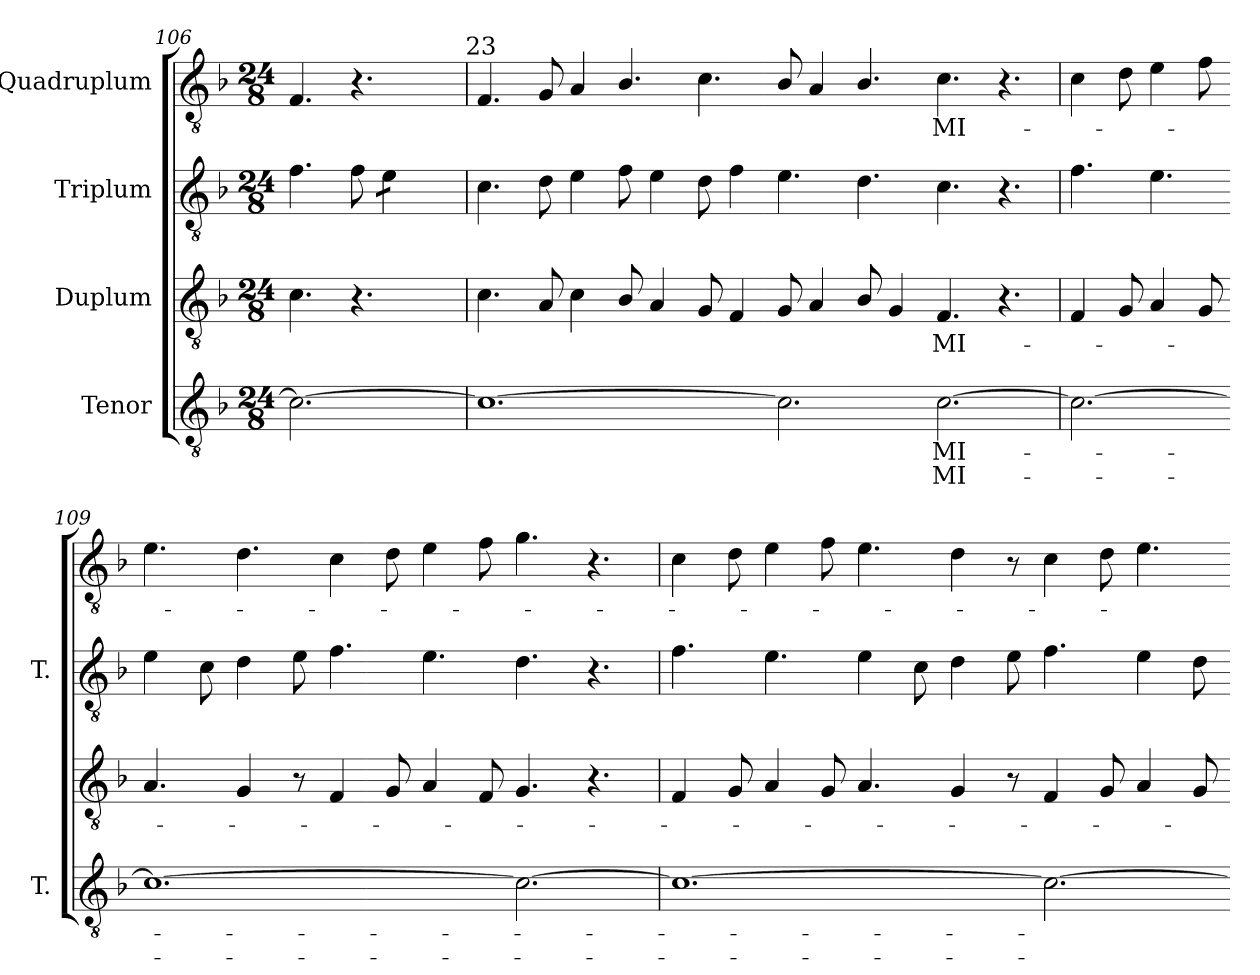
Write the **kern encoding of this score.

**kern	**text	**text	**kern	**text	**kern	**kern	**text
*part4	*part4	*part4	*part3	*part3	*part2	*part1	*part1
*staff4	*staff4	*staff4	*staff3	*staff3	*staff2	*staff1	*staff1
*I"Tenor	*	*	*I"Duplum	*	*I"Triplum	*I"Quadruplum	*
*I'T.	*	*	*	*	*I'T.	*	*
!!LO:LB:g=z
*clefGv2	*	*	*clefGv2	*	*clefGv2	*clefGv2	*
*ITrd7c12	*	*	*ITrd7c12	*	*ITrd7c12	*ITrd7c12	*
*k[b-]	*	*	*k[b-]	*	*k[b-]	*k[b-]	*
*F:	*	*	*F:	*	*F:	*F:	*
*M24/8	*	*	*M24/8	*	*M24/8	*M24/8	*
=106	=106	=106	=106	=106	=106	=106	=106
*	*	*	*	*	*	*^	*
2.Ci\_	.	.	4.Ci\	.	4.Fi\	4.FFi/	2ryy	.
.	.	.	4.r	.	8Fi\	4.r	.	.
*	*	*	*	*	*tremolo	*	*	*
.	.	.	.	.	8Ei\L	.	8ryy	.
.	.	.	.	.	8Ei\J	.	16ryy	.
*	*	*	*	*	*Xtremolo	*	*	*
.	.	.	.	.	.	.	32ryy	.
.	.	.	.	.	.	.	64ryy	.
.	.	.	.	.	.	.	128...ryy	.
!	!	!	!	!	!	!	!LO:TX:a:t=23	!
.	.	.	.	.	.	.	1024ryy	.
*	*	*	*	*	*	*v	*v	*
=107	=107	=107	=107	=107	=107	=107	=107
1.Ci_	.	.	4.Ci\	.	4.Ci\	4.FFi/	.
.	.	.	8AAi/	.	8Di\	8GGi/	.
.	.	.	4Ci\	.	4Ei\	4AAi/	.
.	.	.	8BB-i/	.	8Fi\	4.BB-i/	.
.	.	.	4AAi/	.	4Ei\	.	.
.	.	.	8GGi/	.	8Di\	4.Ci\	.
.	.	.	4FFi/	.	4Fi\	.	.
2.Ci\]	.	.	8GGi/	.	4.Ei\	8BB-i/	.
.	.	.	4AAi/	.	.	4AAi/	.
.	.	.	8BB-i/	.	4.Di\	4.BB-i/	.
.	.	.	4GGi/	.	.	.	.
!	!LO:LY:a:color=#000000	!LO:LY:b:color=#000000	!	!	!	!	!
!	!	!	!	!LO:LY:a:color=#000000	!	!	!
!	!	!	!	!	!	!	!LO:LY:b:color=#000000
[2.Ci\	-MI-	-MI-	4.FFi/	-MI-	4.Ci\	4.Ci\	MI-
.	.	.	4.r	.	4.r	4.r	.
=108	=108	=108	=108	=108	=108	=108	=108
2.Ci\_	.	.	4FFi/	.	4.Fi\	4Ci\	.
.	.	.	8GGi/	.	.	8Di\	.
.	.	.	4AAi/	.	4.Ei\	4Ei\	.
.	.	.	8GGi/	.	.	8Fi\	.
!!LO:PB:g=z
=109-	=109-	=109-	=109-	=109-	=109-	=109-	=109-
1.Ci_	.	.	4.AAi/	.	4Ei\	4.Ei\	.
.	.	.	.	.	8Ci\	.	.
.	.	.	4GGi/	.	4Di\	4.Di\	.
.	.	.	8r	.	8Ei\	.	.
.	.	.	4FFi/	.	4.Fi\	4Ci\	.
.	.	.	8GGi/	.	.	8Di\	.
.	.	.	4AAi/	.	4.Ei\	4Ei\	.
.	.	.	8FFi/	.	.	8Fi\	.
2.Ci\_	.	.	4.GGi/	.	4.Di\	4.Gi\	.
.	.	.	4.r	.	4.r	4.r	.
=110	=110	=110	=110	=110	=110	=110	=110
1.Ci_	.	.	4FFi/	.	4.Fi\	4Ci\	.
.	.	.	8GGi/	.	.	8Di\	.
.	.	.	4AAi/	.	4.Ei\	4Ei\	.
.	.	.	8GGi/	.	.	8Fi\	.
.	.	.	4.AAi/	.	4Ei\	4.Ei\	.
.	.	.	.	.	8Ci\	.	.
.	.	.	4GGi/	.	4Di\	4Di\	.
.	.	.	8r	.	8Ei\	8r	.
2.Ci\_	.	.	4FFi/	.	4.Fi\	4Ci\	.
.	.	.	8GGi/	.	.	8Di\	.
.	.	.	4AAi/	.	4Ei\	4.Ei\	.
.	.	.	8GGi/	.	8Di\	.	.
=-	=-	=-	=-	=-	=-	=-	=-
*-	*-	*-	*-	*-	*-	*-	*-
